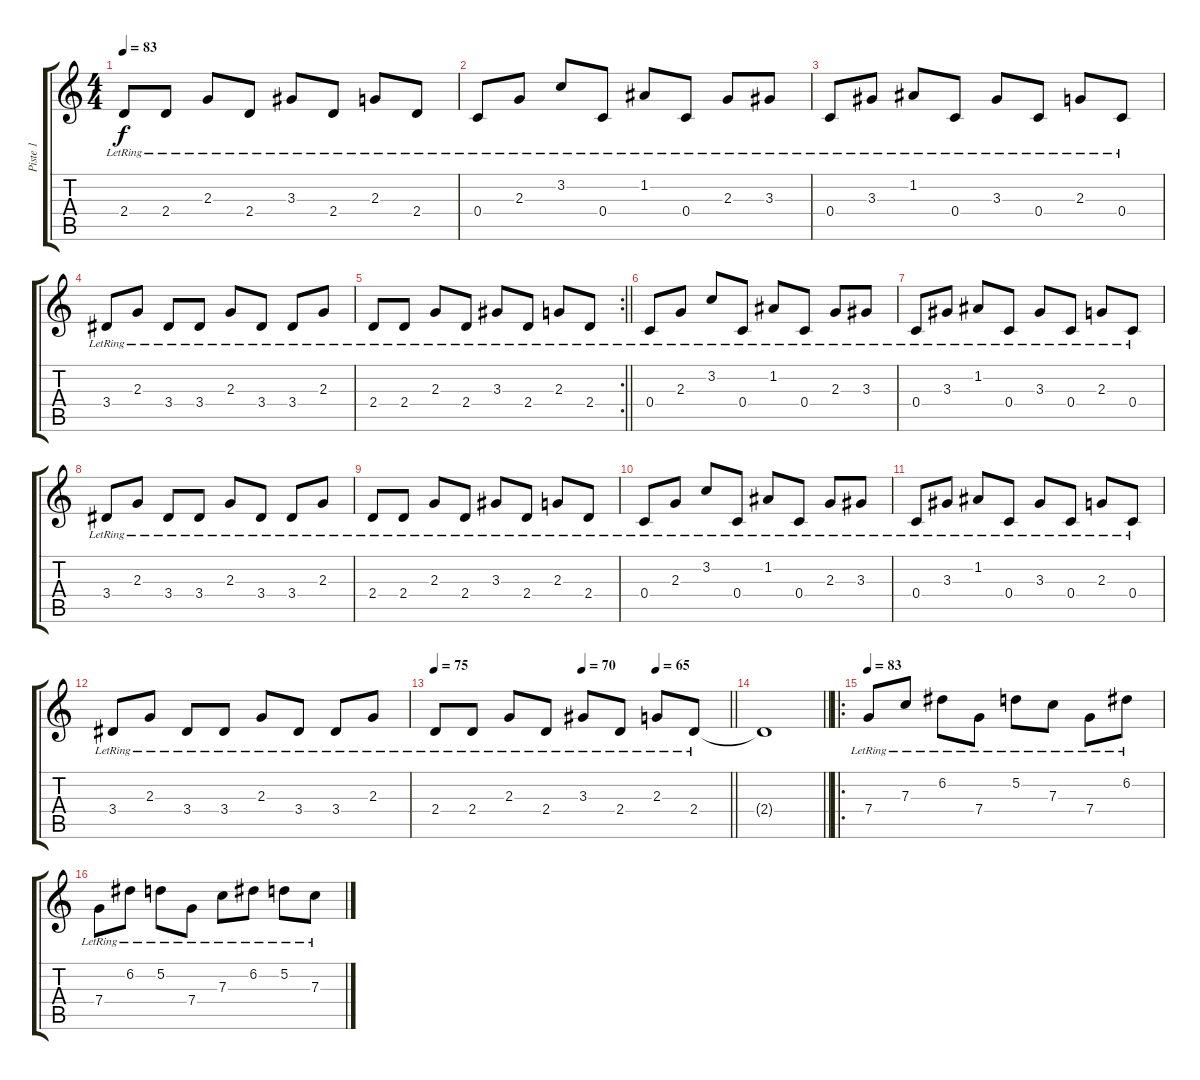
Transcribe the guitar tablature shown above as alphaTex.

\track ("Piste 1" "Piste 1") {instrument distortionguitar}
\staff {score tabs}
\tuning (D4 A3 F3 C3 G2 D2) {hide}
\ts (4 4)
\tempo 83
\clef g2
\ks c
2.4{lr}.8{dy f} 2.4{lr}.8 2.3{lr}.8 2.4{lr}.8 3.3{lr}.8 2.4{lr}.8 2.3{lr}.8 2.4{lr}.8 |
0.4{lr}.8 2.3{lr}.8 3.2{lr}.8 0.4{lr}.8 1.2{lr}.8 0.4{lr}.8 2.3{lr}.8 3.3{lr}.8 |
0.4{lr}.8 3.3{lr}.8 1.2{lr}.8 0.4{lr}.8 3.3{lr}.8 0.4{lr}.8 2.3{lr}.8 0.4{lr}.8 |
3.4{lr}.8 2.3{lr}.8 3.4{lr}.8 3.4{lr}.8 2.3{lr}.8 3.4{lr}.8 3.4{lr}.8 2.3{lr}.8 |
\rc 2
\barLineRight lightlight
2.4{lr}.8 2.4{lr}.8 2.3{lr}.8 2.4{lr}.8 3.3{lr}.8 2.4{lr}.8 2.3{lr}.8 2.4{lr}.8 |
0.4{lr}.8 2.3{lr}.8 3.2{lr}.8 0.4{lr}.8 1.2{lr}.8 0.4{lr}.8 2.3{lr}.8 3.3{lr}.8 |
0.4{lr}.8 3.3{lr}.8 1.2{lr}.8 0.4{lr}.8 3.3{lr}.8 0.4{lr}.8 2.3{lr}.8 0.4{lr}.8 |
3.4{lr}.8 2.3{lr}.8 3.4{lr}.8 3.4{lr}.8 2.3{lr}.8 3.4{lr}.8 3.4{lr}.8 2.3{lr}.8 |
2.4{lr}.8 2.4{lr}.8 2.3{lr}.8 2.4{lr}.8 3.3{lr}.8 2.4{lr}.8 2.3{lr}.8 2.4{lr}.8 |
0.4{lr}.8 2.3{lr}.8 3.2{lr}.8 0.4{lr}.8 1.2{lr}.8 0.4{lr}.8 2.3{lr}.8 3.3{lr}.8 |
0.4{lr}.8 3.3{lr}.8 1.2{lr}.8 0.4{lr}.8 3.3{lr}.8 0.4{lr}.8 2.3{lr}.8 0.4{lr}.8 |
3.4{lr}.8 2.3{lr}.8 3.4{lr}.8 3.4{lr}.8 2.3{lr}.8 3.4{lr}.8 3.4{lr}.8 2.3{lr}.8 |
\tempo 75
\tempo (70 0.5)
\tempo (65 0.75)
\barLineRight lightlight
2.4{lr}.8 2.4{lr}.8 2.3{lr}.8 2.4{lr}.8 3.3{lr}.8 2.4{lr}.8 2.3{lr}.8 2.4{lr}.8 |
\barLineRight lightlight
2.4{t}.1 |
\ro
\tempo 83
7.4{lr}.8{instrument electricguitarclean} 7.3{lr}.8 6.2{lr}.8 7.4{lr}.8 5.2{lr}.8 7.3{lr}.8 7.4{lr}.8 6.2{lr}.8 |
7.4{lr}.8 6.2{lr}.8 5.2{lr}.8 7.4{lr}.8 7.3{lr}.8 6.2{lr}.8 5.2{lr}.8 7.3{lr}.8
